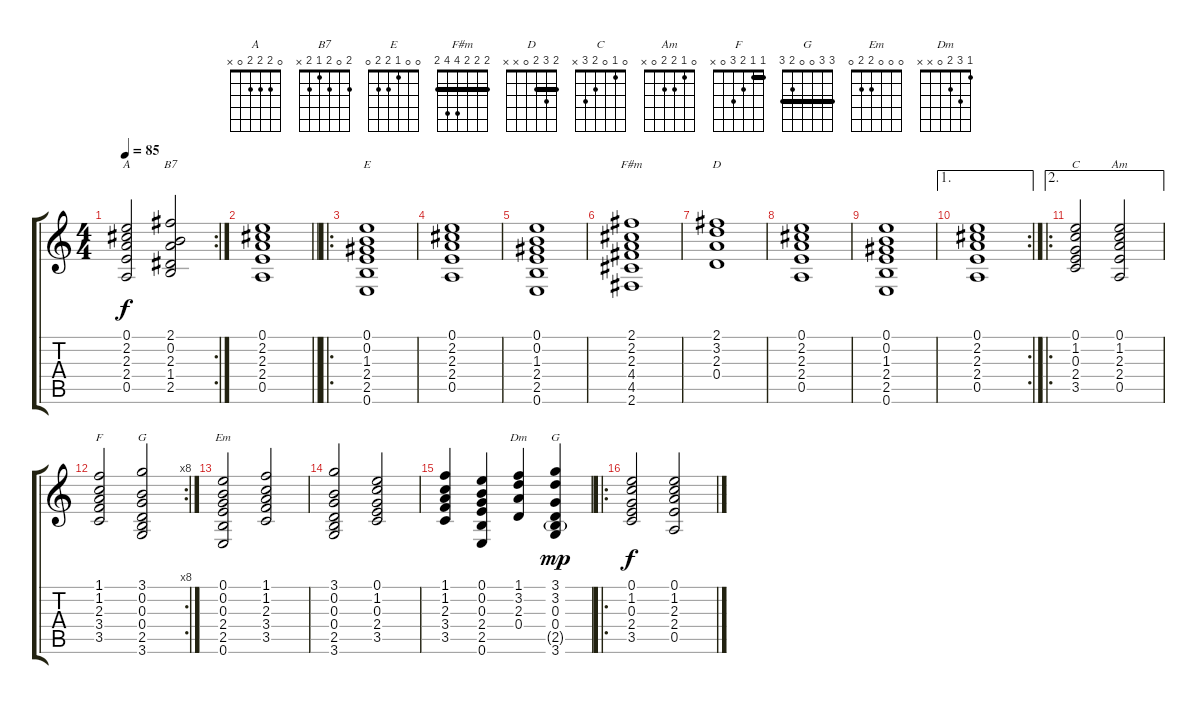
\track "" {instrument acousticguitarnylon}
\staff {score tabs}
\tuning (E4 B3 G3 D3 A2 E2) {hide}
\chord ("A" 0 2 2 2 0 x)
\chord ("B7" 2 0 2 1 2 x)
\chord ("E" 0 0 1 2 2 0)
\chord ("F#m" 2 2 2 4 4 2) {barre 2}
\chord ("D" 2 3 2 0 x x) {barre 2}
\chord ("C" 0 1 0 2 3 x)
\chord ("Am" 0 1 2 2 0 x)
\chord ("F" 1 1 2 3 0 x) {barre 1}
\chord ("G" 3 0 0 0 2 3)
\chord ("Em" 0 0 0 2 2 0)
\chord ("Dm" 1 3 2 0 x x)
\chord ("G" 3 3 0 0 2 3) {barre 3}
\rc 2
\ts (4 4)
\tempo 85
\clef g2
\ks c
(0.1 2.2 2.3 2.4 0.5).2{ch "A" dy f} (2.1 0.2 2.3 1.4 2.5).2{ch "B7"} |
\barLineRight lightlight
(0.1 2.2 2.3 2.4 0.5).1 |
\ro
(0.1 0.2 1.3 2.4 2.5 0.6).1{ch "E"} |
(0.1 2.2 2.3 2.4 0.5).1 |
(0.1 0.2 1.3 2.4 2.5 0.6).1 |
(2.1 2.2 2.3 4.4 4.5 2.6).1{ch "F#m"} |
(2.1 3.2 2.3 0.4).1{ch "D"} |
(0.1 2.2 2.3 2.4 0.5).1 |
(0.1 0.2 1.3 2.4 2.5 0.6).1 |
\ae 1
\rc 2
(0.1 2.2 2.3 2.4 0.5).1 |
\ae 2
\ro
(0.1 1.2 0.3 2.4 3.5).2{ch "C"} (0.1 1.2 2.3 2.4 0.5).2{ch "Am"} |
\rc 8
(1.1 1.2 2.3 3.4 3.5).2{ch "F"} (3.1 0.2 0.3 0.4 2.5 3.6).2{ch "G"} |
(0.1 0.2 0.3 2.4 2.5 0.6).2{ch "Em"} (1.1 1.2 2.3 3.4 3.5).2 |
(3.1 0.2 0.3 0.4 2.5 3.6).2 (0.1 1.2 0.3 2.4 3.5).2 |
(1.1 1.2 2.3 3.4 3.5).4 (0.1 0.2 0.3 2.4 2.5 0.6).4 (1.1 3.2 2.3 0.4).4{ch "Dm"} (3.1 3.2 0.3 0.4 2.5{g} 3.6).4{ch "G" dy mp} |
\ro
(0.1 1.2 0.3 2.4 3.5).2{dy f} (0.1 1.2 2.3 2.4 0.5).2
